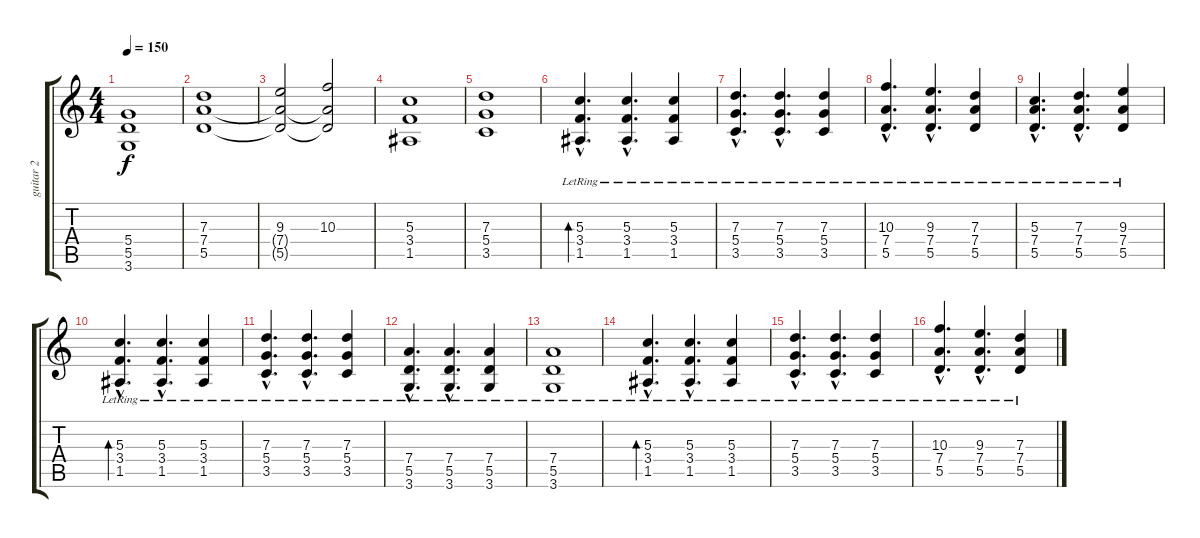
\track ("guitar 2" "guitar 2") {instrument acousticguitarnylon}
\staff {score tabs}
\tuning (E4 B3 G3 D3 A2 E2) {hide}
\ts (4 4)
\tempo 150
\clef g2
\ks c
(5.4 5.5 3.6).1{dy f} |
(7.3 7.4 5.5).1 |
(9.3 7.4{t} 5.5{t}).2 (10.3 7.4{t} 5.5{t}).2 |
(5.3 3.4 1.5).1 |
(7.3 5.4 3.5).1 |
(5.3{hac lr} 3.4{hac lr} 1.5{hac lr}).4{d bd 60} (5.3{hac lr} 3.4{hac lr} 1.5{hac lr}).4{d} (5.3{lr} 3.4{lr} 1.5{lr}).4 |
(7.3{hac lr} 5.4{hac lr} 3.5{hac lr}).4{d} (7.3{hac lr} 5.4{hac lr} 3.5{hac lr}).4{d} (7.3{lr} 5.4{lr} 3.5{lr}).4 |
(10.3{hac lr} 7.4{hac lr} 5.5{hac lr}).4{d} (9.3{hac lr} 7.4{hac lr} 5.5{hac lr}).4{d} (7.3{lr} 7.4{lr} 5.5{lr}).4 |
(5.3{hac lr} 7.4{hac lr} 5.5{hac lr}).4{d} (7.3{hac lr} 7.4{hac lr} 5.5{hac lr}).4{d} (9.3{lr} 7.4{lr} 5.5{lr}).4 |
(5.3{hac lr} 3.4{hac lr} 1.5{hac lr}).4{d bd 60} (5.3{hac lr} 3.4{hac lr} 1.5{hac lr}).4{d} (5.3{lr} 3.4{lr} 1.5{lr}).4 |
(7.3{hac lr} 5.4{hac lr} 3.5{hac lr}).4{d} (7.3{hac lr} 5.4{hac lr} 3.5{hac lr}).4{d} (7.3{lr} 5.4{lr} 3.5{lr}).4 |
(7.4{hac lr} 5.5{hac lr} 3.6{hac lr}).4{d} (7.4{hac lr} 5.5{hac lr} 3.6{hac lr}).4{d} (7.4{lr} 5.5{lr} 3.6{lr}).4 |
(7.4{lr} 5.5{lr} 3.6{lr}).1 |
(5.3{hac lr} 3.4{hac lr} 1.5{hac lr}).4{d bd 60} (5.3{hac lr} 3.4{hac lr} 1.5{hac lr}).4{d} (5.3{lr} 3.4{lr} 1.5{lr}).4 |
(7.3{hac lr} 5.4{hac lr} 3.5{hac lr}).4{d} (7.3{hac lr} 5.4{hac lr} 3.5{hac lr}).4{d} (7.3{lr} 5.4{lr} 3.5{lr}).4 |
(10.3{hac lr} 7.4{hac lr} 5.5{hac lr}).4{d} (9.3{hac lr} 7.4{hac lr} 5.5{hac lr}).4{d} (7.3{lr} 7.4{lr} 5.5{lr}).4
